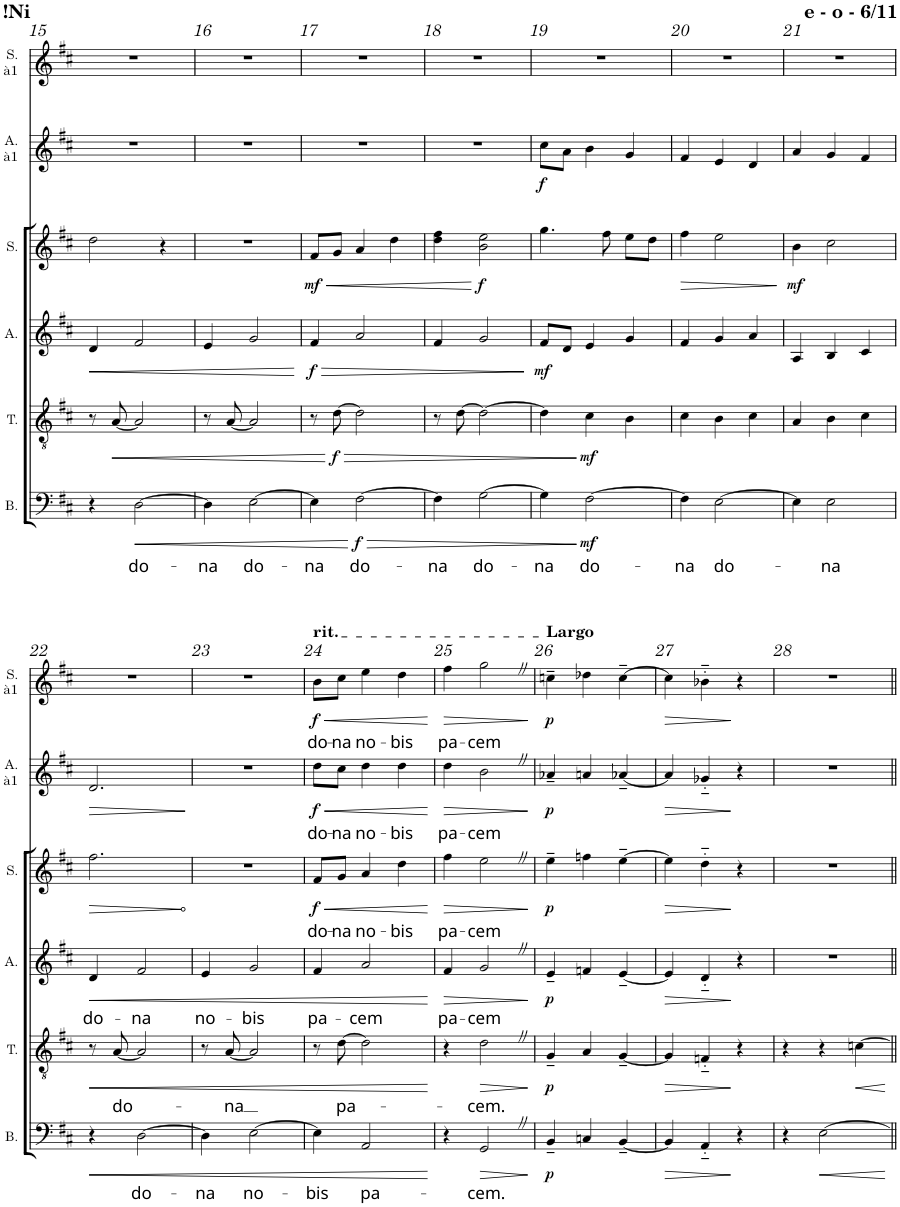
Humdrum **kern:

**kern	**text	**dynam	**kern	**text	**dynam	**kern	**text	**dynam	**kern	**text	**dynam	**kern	**text	**dynam	**kern	**text	**dynam
*part6	*part6	*part6	*part5	*part5	*part5	*part4	*part4	*part4	*part3	*part3	*part3	*part2	*part2	*part2	*part1	*part1	*part1
*staff6	*staff6	*staff6	*staff5	*staff5	*staff5	*staff4	*staff4	*staff4	*staff3	*staff3	*staff3	*staff2	*staff2	*staff2	*staff1	*staff1	*staff1
*I"Bass	*	*	*I"Tenor	*	*	*I"Alto	*	*	*I"Soprano	*	*	*I"Alto S	*	*	*I"Soprano S	*	*
*I'B.	*	*	*I'T.	*	*	*I'A.	*	*	*I'S.	*	*	*I'A. à1	*	*	*I'S. à1	*	*
!!LO:PB:g=z
*clefF4	*	*	*clefGv2	*	*	*clefG2	*	*	*clefG2	*	*	*clefG2	*	*	*clefG2	*	*
*k[f#c#]	*	*	*k[f#c#]	*	*	*k[f#c#]	*	*	*k[f#c#]	*	*	*k[f#c#]	*	*	*k[f#c#]	*	*
*M3/4	*	*	*M3/4	*	*	*M3/4	*	*	*M3/4	*	*	*M3/4	*	*	*M3/4	*	*
=15	=15	=15	=15	=15	=15	=15	=15	=15	=15	=15	=15	=15	=15	=15	=15	=15	=15
!	!	!	!	!	!	!	!	!LO:HP:b	!	!	!	!	!	!	!	!	!
4r	.	.	8r	.	.	4d/	.	<	2dd\	.	.	2.r	.	.	2.r	.	.
!	!	!	!	!	!LO:HP:b	!	!	!	!	!	!	!	!	!	!	!	!
.	.	.	[8A/	.	<	.	.	.	.	.	.	.	.	.	.	.	.
!	!LO:LY:b	!LO:HP:b	!	!	!	!	!	!	!	!	!	!	!	!	!	!	!
[2D\	do-	<	2A/]	.	.	2f#/	.	.	.	.	.	.	.	.	.	.	.
.	.	.	.	.	.	.	.	.	4r	.	.	.	.	.	.	.	.
=16	=16	=16	=16	=16	=16	=16	=16	=16	=16	=16	=16	=16	=16	=16	=16	=16	=16
!	!LO:LY:b	!	!	!	!	!	!	!	!	!	!	!	!	!	!	!	!
4D\]	-na	.	8r	.	.	4e/	.	.	2.r	.	.	2.r	.	.	2.r	.	.
.	.	.	[8A/	.	.	.	.	.	.	.	.	.	.	.	.	.	.
!	!LO:LY:b	!	!	!	!	!	!	!	!	!	!	!	!	!	!	!	!
[2E\	do-	.	2A/]	.	.	2g/	.	.	.	.	.	.	.	.	.	.	.
.	.	.	.	.	.	.	.	[	.	.	.	.	.	.	.	.	.
=17	=17	=17	=17	=17	=17	=17	=17	=17	=17	=17	=17	=17	=17	=17	=17	=17	=17
!	!LO:LY:b	!	!	!	!	!	!	!LO:HP:b	!	!	!LO:HP:b	!	!	!	!	!	!
!	!	!	!	!	!	!	!	!LO:DY:n=1:b	!	!	!LO:DY:n=1:b	!	!	!	!	!	!
4E\]	-na	.	8r	.	.	4f#/	.	> f	8f#/L	.	< mf	2.r	.	.	2.r	.	.
!	!	!	!	!	!LO:HP:n=1:b	!	!	!	!	!	!	!	!	!	!	!	!
!	!	!	!	!	!LO:DY:n=1:b	!	!	!	!	!	!	!	!	!	!	!	!
.	.	.	[8d\	.	[ > f	.	.	.	8g/J	.	.	.	.	.	.	.	.
!	!LO:LY:b	!LO:HP:n=1:b	!	!	!	!	!	!	!	!	!	!	!	!	!	!	!
!	!	!LO:DY:n=1:b	!	!	!	!	!	!	!	!	!	!	!	!	!	!	!
[2F#\	do-	[ > f	2d\]	.	.	2a/	.	.	4a/	.	.	.	.	.	.	.	.
.	.	.	.	.	.	.	.	.	4dd\	.	.	.	.	.	.	.	.
=18	=18	=18	=18	=18	=18	=18	=18	=18	=18	=18	=18	=18	=18	=18	=18	=18	=18
!	!LO:LY:b	!	!	!	!	!	!	!	!	!	!	!	!	!	!	!	!
4F#\]	-na	.	8r	.	.	4f#/	.	.	4dd\ 4ff#\	.	.	2.r	.	.	2.r	.	.
.	.	.	[8d\	.	.	.	.	.	.	.	.	.	.	.	.	.	.
!	!LO:LY:b	!	!	!	!	!	!	!	!	!	!LO:DY:n=1:b	!	!	!	!	!	!
[2G\	do-	.	2d\_	.	.	2g/	.	.	2b\ 2ee\	.	[ f	.	.	.	.	.	.
.	.	.	.	.	.	.	.	]	.	.	.	.	.	.	.	.	.
=19	=19	=19	=19	=19	=19	=19	=19	=19	=19	=19	=19	=19	=19	=19	=19	=19	=19
!	!LO:LY:b	!	!	!	!	!	!	!LO:DY:b	!	!	!	!	!	!LO:DY:b	!	!	!
4G\]	-na	.	4d\]	.	.	8f#/L	.	mf	4.gg\	.	.	8cc#\L	.	f	2.r	.	.
.	.	.	.	.	.	8d/J	.	.	.	.	.	8a\J	.	.	.	.	.
!	!LO:LY:b	!LO:DY:n=1:b	!	!	!LO:DY:n=1:b	!	!	!	!	!	!	!	!	!	!	!	!
[2F#\	do-	] mf	4c#\	.	] mf	4e/	.	.	.	.	.	4b\	.	.	.	.	.
.	.	.	.	.	.	.	.	.	8ff#\	.	.	.	.	.	.	.	.
.	.	.	4B\	.	.	4g/	.	.	8ee\L	.	.	4g/	.	.	.	.	.
.	.	.	.	.	.	.	.	.	8dd\J	.	.	.	.	.	.	.	.
=20	=20	=20	=20	=20	=20	=20	=20	=20	=20	=20	=20	=20	=20	=20	=20	=20	=20
!	!LO:LY:b	!	!	!	!	!	!	!	!	!	!LO:HP:b	!	!	!	!	!	!
4F#\]	-na	.	4c#\	.	.	4f#/	.	.	4ff#\	.	>	4f#/	.	.	2.r	.	.
!	!LO:LY:b	!	!	!	!	!	!	!	!	!	!	!	!	!	!	!	!
[2E\	do-	.	4B\	.	.	4g/	.	.	2ee\	.	.	4e/	.	.	.	.	.
.	.	.	4c#\	.	.	4a/	.	.	.	.	.	4d/	.	.	.	.	.
.	.	.	.	.	.	.	.	.	.	.	]	.	.	.	.	.	.
=21	=21	=21	=21	=21	=21	=21	=21	=21	=21	=21	=21	=21	=21	=21	=21	=21	=21
!	!	!	!	!	!	!	!	!	!	!	!LO:DY:b	!	!	!	!	!	!
4E\]	.	.	4A/	.	.	4A/	.	.	4b\	.	mf	4a/	.	.	2.r	.	.
!	!LO:LY:b	!	!	!	!	!	!	!	!	!	!	!	!	!	!	!	!
2E\	-na	.	4B\	.	.	4B/	.	.	2cc#\	.	.	4g/	.	.	.	.	.
.	.	.	4c#\	.	.	4c#/	.	.	.	.	.	4f#/	.	.	.	.	.
!!LO:LB:g=z
=22	=22	=22	=22	=22	=22	=22	=22	=22	=22	=22	=22	=22	=22	=22	=22	=22	=22
!	!	!LO:HP:b	!	!	!LO:HP:b	!	!LO:LY:b	!LO:HP:b	!	!	!LO:HP:b	!	!	!LO:HP:b	!	!	!
4r	.	<	8r	.	<	4d/	do-	<	2.ff#\	.	>	2.d/	.	>	2.r	.	.
!	!	!	!	!LO:LY:b	!	!	!	!	!	!	!	!	!	!	!	!	!
.	.	.	[8A/	do-	.	.	.	.	.	.	.	.	.	.	.	.	.
!	!LO:LY:b	!	!	!	!	!	!LO:LY:b	!	!	!	!	!	!	!	!	!	!
[2D\	do-	.	2A/]	.	.	2f#/	-na	.	.	.	.	.	.	.	.	.	.
.	.	.	.	.	.	.	.	.	.	.	]	.	.	]	.	.	.
=23	=23	=23	=23	=23	=23	=23	=23	=23	=23	=23	=23	=23	=23	=23	=23	=23	=23
!	!LO:LY:b	!	!	!	!	!	!LO:LY:b	!	!	!	!	!	!	!	!	!	!
4D\]	-na	.	8r	.	.	4e/	no-	.	2.r	.	.	2.r	.	.	2.r	.	.
!	!	!	!	!LO:LY:b	!	!	!	!	!	!	!	!	!	!	!	!	!
.	.	.	[8A/	-na	.	.	.	.	.	.	.	.	.	.	.	.	.
!	!LO:LY:b	!	!	!	!	!	!LO:LY:b	!	!	!	!	!	!	!	!	!	!
[2E\	no-	.	2A/]	.	.	2g/	-bis	.	.	.	.	.	.	.	.	.	.
=24	=24	=24	=24	=24	=24	=24	=24	=24	=24	=24	=24	=24	=24	=24	=24	=24	=24
!	!	!	!	!	!	!	!	!	!	!	!	!	!	!	!LO:TX:a:t=rit.	!	!
!	!LO:LY:b	!	!	!	!	!	!LO:LY:b	!	!	!LO:LY:b	!LO:HP:b	!	!LO:LY:b	!LO:HP:b	!	!LO:LY:b	!LO:HP:b
!	!	!	!	!	!	!	!	!	!	!	!LO:DY:n=1:b	!	!	!LO:DY:n=1:b	!	!	!LO:DY:n=1:b
4E\]	-bis	.	8r	.	.	4f#/	pa-	.	8f#/L	do-	< f	8dd\L	do-	< f	8b\L	do-	< f
!	!	!	!	!LO:LY:b	!	!	!	!	!	!LO:LY:b	!	!	!LO:LY:b	!	!	!LO:LY:b	!
.	.	.	[8d\	pa-	.	.	.	.	8g/J	-na	.	8cc#\J	-na	.	8cc#\J	-na	.
!	!LO:LY:b	!	!	!	!	!	!LO:LY:b	!	!	!LO:LY:b	!	!	!LO:LY:b	!	!	!LO:LY:b	!
2AA/	pa-	.	2d\]	.	.	2a/	-cem	.	4a/	no-	.	4dd\	no-	.	4ee\	no-	.
!	!	!	!	!	!	!	!	!	!	!LO:LY:b	!	!	!LO:LY:b	!	!	!LO:LY:b	!
.	.	.	.	.	.	.	.	.	4dd\	-bis	.	4dd\	-bis	.	4dd\	-bis	.
.	.	[	.	.	[	.	.	[	.	.	[	.	.	[	.	.	[
=25	=25	=25	=25	=25	=25	=25	=25	=25	=25	=25	=25	=25	=25	=25	=25	=25	=25
!	!	!	!	!	!	!	!LO:LY:b	!LO:HP:b	!	!LO:LY:b	!LO:HP:b	!	!LO:LY:b	!LO:HP:b	!	!LO:LY:b	!LO:HP:b
4r	.	.	4r	.	.	4f#/	pa-	>	4ff#\	pa-	>	4dd\	pa-	>	4ff#\	pa-	>
!	!LO:LY:b	!LO:HP:b	!	!LO:LY:b	!LO:HP:b	!	!LO:LY:b	!	!	!LO:LY:b	!	!	!LO:LY:b	!	!	!LO:LY:b	!
2GGZ/	cem.	>	2dZ\	-cem.	>	2gZ/	-cem	.	2eeZ\	-cem	.	2bZ\	-cem	.	2ggZ\	-cem	.
.	.	]	.	.	]	.	.	]	.	.	]	.	.	]	.	.	]
=26	=26	=26	=26	=26	=26	=26	=26	=26	=26	=26	=26	=26	=26	=26	=26	=26	=26
!	!	!	!	!	!	!	!	!	!	!	!	!	!	!	!LO:TX:a:B:t=Largo	!	!
!	!	!LO:DY:b	!	!	!LO:DY:b	!	!	!LO:DY:b	!	!	!LO:DY:b	!	!	!LO:DY:b	!	!	!LO:DY:b
4BB~/	.	p	4G~/	.	p	4e~/	.	p	4ee~\	.	p	4a-X~/	.	p	4ccn~\	.	p
4Cn/	.	.	4A/	.	.	4fn/	.	.	4ffn\	.	.	4an/	.	.	4dd-X\	.	.
[4BB~/	.	.	[4G~/	.	.	[4e~/	.	.	[4ee~\	.	.	[4a-X~/	.	.	[4cc~\	.	.
=27	=27	=27	=27	=27	=27	=27	=27	=27	=27	=27	=27	=27	=27	=27	=27	=27	=27
!	!	!LO:HP:b	!	!	!LO:HP:b	!	!	!LO:HP:b	!	!	!LO:HP:b	!	!	!LO:HP:b	!	!	!LO:HP:b
4BB/]	.	>	4G/]	.	>	4e/]	.	>	4ee\]	.	>	4a-/]	.	>	4cc\]	.	>
4AA'~/	.	.	4Fn'~/	.	.	4d'~/	.	.	4dd'~\	.	.	4g-X'~/	.	.	4b-X'~\	.	.
4r	.	]	4r	.	]	4r	.	]	4r	.	]	4r	.	]	4r	.	]
=28	=28	=28	=28	=28	=28	=28	=28	=28	=28	=28	=28	=28	=28	=28	=28	=28	=28
4r	.	.	4r	.	.	2.r	.	.	2.r	.	.	2.r	.	.	2.r	.	.
!	!	!LO:HP:b	!	!	!	!	!	!	!	!	!	!	!	!	!	!	!
[2E\	.	<	4r	.	.	.	.	.	.	.	.	.	.	.	.	.	.
!	!	!	!	!	!LO:HP:b	!	!	!	!	!	!	!	!	!	!	!	!
.	.	.	[4cn\	.	<	.	.	.	.	.	.	.	.	.	.	.	.
.	.	[	.	.	[	.	.	.	.	.	.	.	.	.	.	.	.
=||	=||	=||	=||	=||	=||	=||	=||	=||	=||	=||	=||	=||	=||	=||	=||	=||	=||
*-	*-	*-	*-	*-	*-	*-	*-	*-	*-	*-	*-	*-	*-	*-	*-	*-	*-
